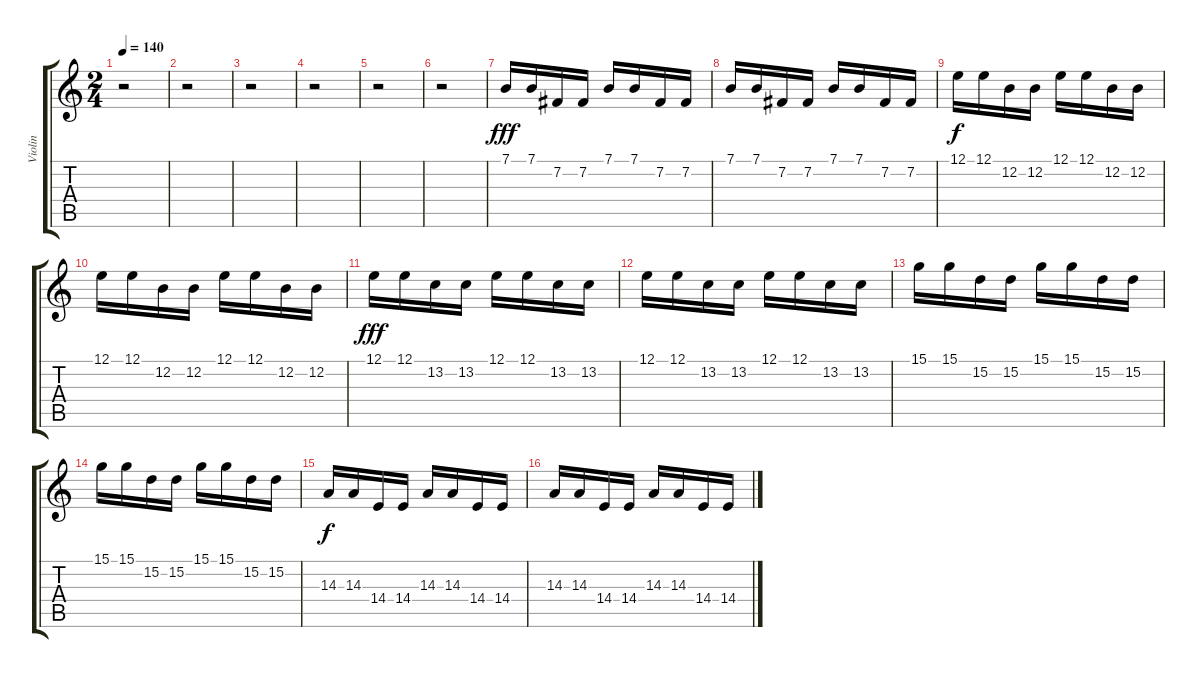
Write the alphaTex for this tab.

\track ("Violin" "Violin") {instrument stringensemble1}
\staff {score tabs}
\tuning (E4 B3 G3 D3 A2 E2) {hide}
\ts (2 4)
\tempo 140
\clef g2
\ks c
r.2{dy fff} |
r.2 |
r.2 |
r.2 |
r.2 |
r.2 |
7.1.16 7.1.16 7.2.16 7.2.16 7.1.16 7.1.16 7.2.16 7.2.16 |
7.1.16 7.1.16 7.2.16 7.2.16 7.1.16 7.1.16 7.2.16 7.2.16 |
12.1.16{dy f} 12.1.16 12.2.16 12.2.16 12.1.16 12.1.16 12.2.16 12.2.16 |
12.1.16 12.1.16 12.2.16 12.2.16 12.1.16 12.1.16 12.2.16 12.2.16 |
12.1.16{dy fff} 12.1.16 13.2.16 13.2.16 12.1.16 12.1.16 13.2.16 13.2.16 |
12.1.16 12.1.16 13.2.16 13.2.16 12.1.16 12.1.16 13.2.16 13.2.16 |
15.1.16 15.1.16 15.2.16 15.2.16 15.1.16 15.1.16 15.2.16 15.2.16 |
15.1.16 15.1.16 15.2.16 15.2.16 15.1.16 15.1.16 15.2.16 15.2.16 |
14.3.16{dy f} 14.3.16 14.4.16 14.4.16 14.3.16 14.3.16 14.4.16 14.4.16 |
14.3.16 14.3.16 14.4.16 14.4.16 14.3.16 14.3.16 14.4.16 14.4.16
